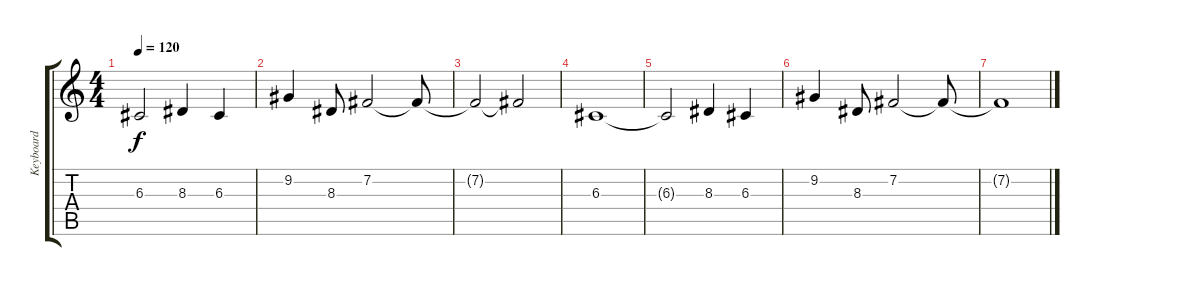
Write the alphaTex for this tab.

\track ("Keyboard" "Keyboard") {instrument lead2sawtooth}
\staff {score tabs}
\tuning (E4 B3 G3 D3 A2 E2) {hide}
\ts (4 4)
\tempo 120
\clef g2
\ks c
6.3{t}.2{dy f} 8.3.4 6.3.4 |
9.2.4 8.3.8 7.2.2 7.2{t}.8 |
7.2{t}.2 7.2{t}.2 |
6.3.1 |
6.3{t}.2 8.3.4 6.3.4 |
9.2.4 8.3.8 7.2.2 7.2{t}.8 |
7.2{t}.1
